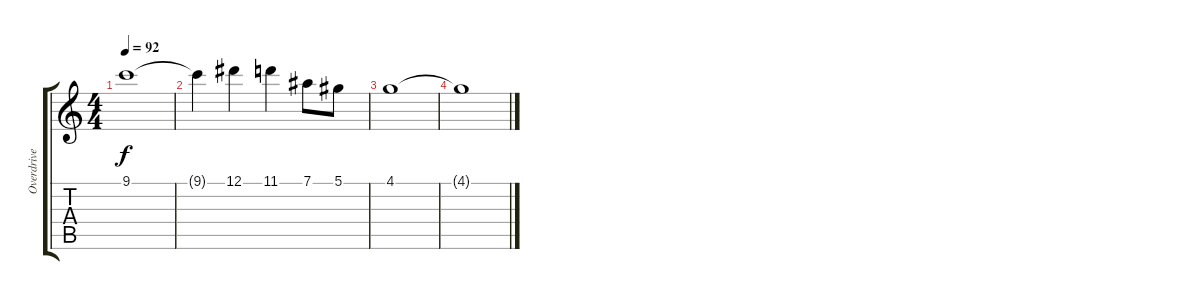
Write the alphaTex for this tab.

\track ("Overdrive Guitar" "Overdrive ") {instrument overdrivenguitar}
\staff {score tabs}
\tuning (Eb4 Bb3 Gb3 Db3 Ab2 Eb2) {hide}
\ts (4 4)
\tempo 92
\clef g2
\ks c
9.1{t}.1{dy f} |
9.1{t}.4 12.1.4 11.1.4 7.1.8 5.1.8 |
4.1.1 |
4.1{t}.1
